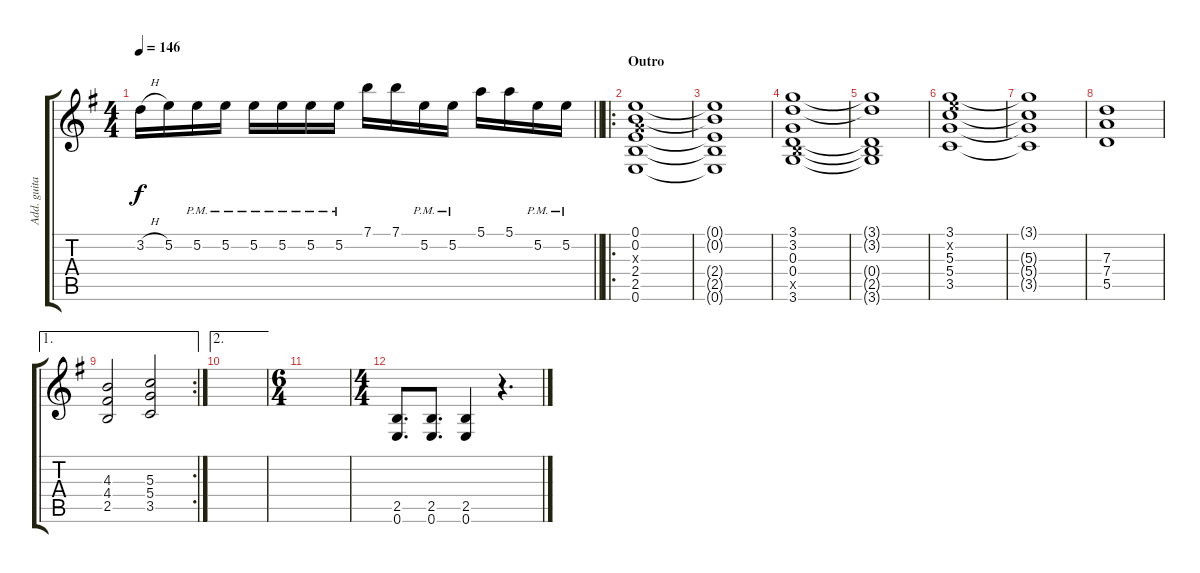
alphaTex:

\track ("Add. guitar" "Add. guita") {instrument distortionguitar}
\staff {score tabs}
\tuning (E4 B3 G3 D3 A2 E2) {hide}
\ts (4 4)
\tempo 146
\clef g2
\barLineRight lightlight
\ks eminor
3.2{h}.16{dy f} 5.2.16 5.2{pm}.16 5.2{pm}.16 5.2{pm}.16 5.2{pm}.16 5.2{pm}.16 5.2{pm}.16 7.1.16 7.1.16 5.2{pm}.16 5.2{pm}.16 5.1.16 5.1.16 5.2{pm}.16 5.2{pm}.16 |
\ro
\section ("" "Outro")
(0.1 0.2 0.3{x} 2.4 2.5 0.6).1 |
(0.1{t} 0.2{t} 2.4{t} 2.5{t} 0.6{t}).1 |
(3.1 3.2 0.3 0.4 2.5{x} 3.6).1 |
(3.1{t} 3.2{t} 0.4{t} 2.5{t} 3.6{t}).1 |
(3.1 5.2{x} 5.3 5.4 3.5).1 |
(3.1{t} 5.3{t} 5.4{t} 3.5{t}).1 |
(7.3 7.4 5.5).1 |
\ae 1
\rc 2
(4.3 4.4 2.5).2 (5.3 5.4 3.5).2 |
\ae 2
|
\ts (6 4)
|
\ts (4 4)
(2.5 0.6).8{d} (2.5 0.6).8{d} (2.5 0.6).4 r.4{d}
